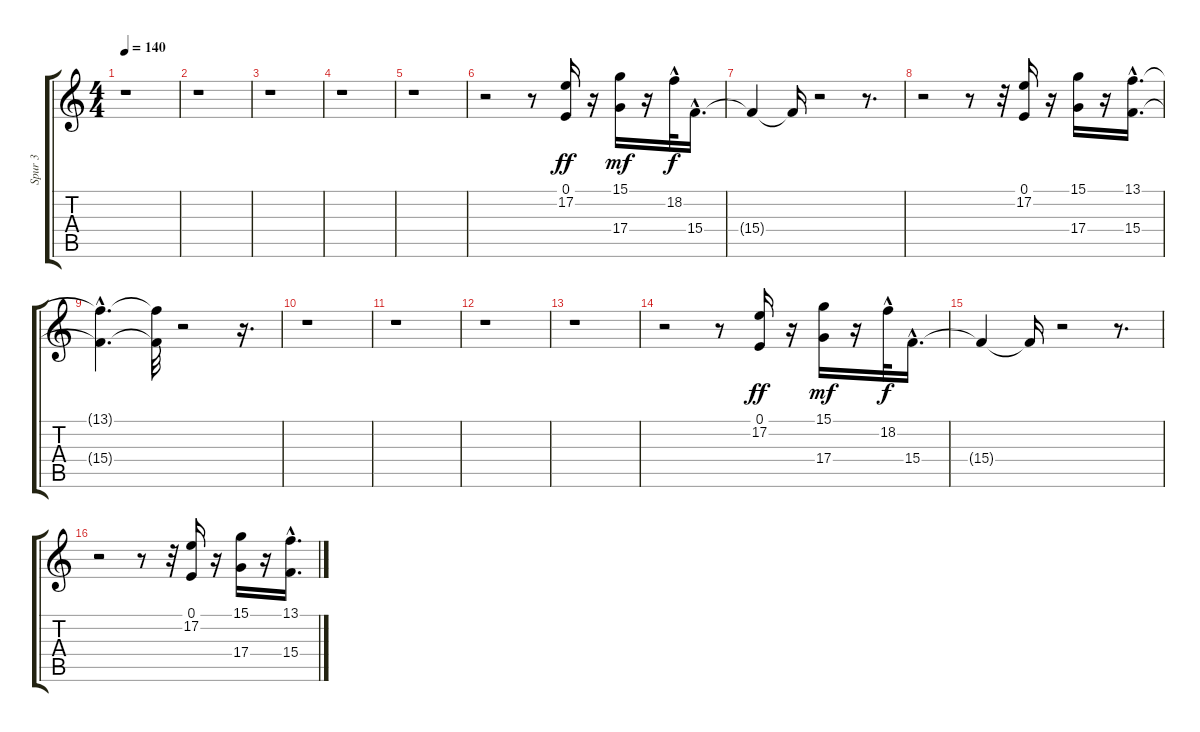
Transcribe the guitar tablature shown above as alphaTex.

\track ("Spur 3" "Spur 3") {instrument choiraahs}
\staff {score tabs}
\tuning (E4 B3 G3 D3 A2 E2) {hide}
\ts (4 4)
\tempo 140
\clef g2
\ks c
r.1{dy f} |
r.1 |
r.1 |
r.1 |
r.1 |
r.2 r.8 (0.1 17.2).16{dy ff} r.16 (15.1 17.4).16{dy mf} r.16 18.2{hac}.32{dy f} 15.4{hac}.16{d} |
15.4{t}.4 15.4{t}.16 r.2 r.8{d} |
r.2 r.8 r.32 (0.1 17.2).16 r.16 (15.1 17.4).16 r.16 (13.1{hac} 15.4{hac}).16{d} |
(13.1{hac t} 15.4{hac t}).4{d} (13.1{t} 15.4{t}).32 r.2 r.16{d} |
r.1 |
r.1 |
r.1 |
r.1 |
r.2 r.8 (0.1 17.2).16{dy ff} r.16 (15.1 17.4).16{dy mf} r.16 18.2{hac}.32{dy f} 15.4{hac}.16{d} |
15.4{t}.4 15.4{t}.16 r.2 r.8{d} |
r.2 r.8 r.32 (0.1 17.2).16 r.16 (15.1 17.4).16 r.16 (13.1{hac} 15.4{hac}).16{d}
